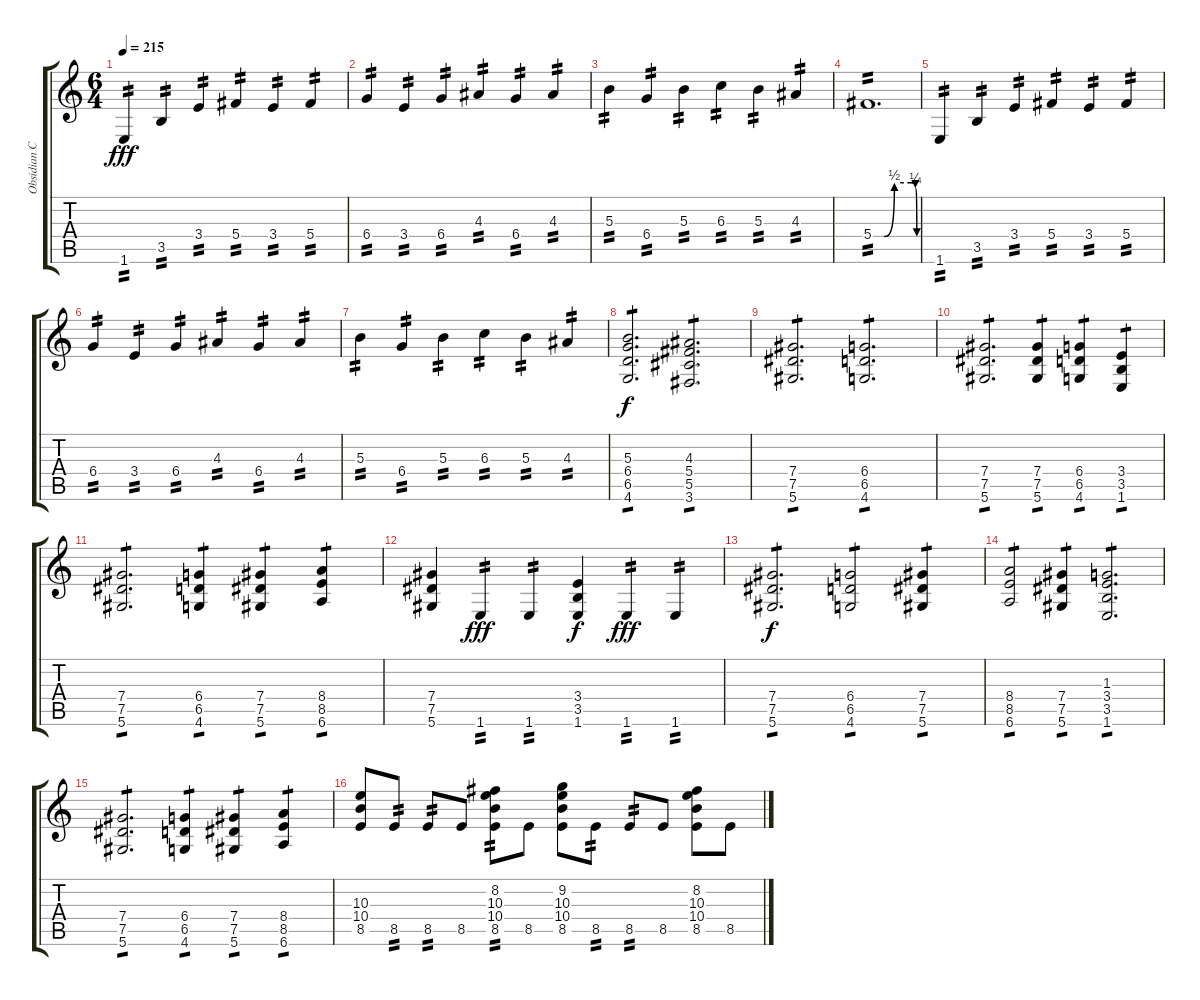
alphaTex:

\track ("Obsidian C" "Obsidian C") {instrument distortionguitar}
\staff {score tabs}
\tuning (Eb4 Bb3 Gb3 Db3 Ab2 Eb2) {hide}
\ts (6 4)
\tempo 215
\clef g2
\ks c
1.6.4{tp 2 dy fff} 3.5.4{tp 2} 3.4.4{tp 2} 5.4.4{tp 2} 3.4.4{tp 2} 5.4.4{tp 2} |
6.4.4{tp 2} 3.4.4{tp 2} 6.4.4{tp 2} 4.3.4{tp 2} 6.4.4{tp 2} 4.3.4{tp 2} |
5.3.4{tp 2} 6.4.4{tp 2} 5.3.4{tp 2} 6.3.4{tp 2} 5.3.4{tp 2} 4.3.4{tp 2} |
5.4{be (custom 0 0 15 0 29 2 52 2 58 1 60 0)}.1{d tp 2} |
1.6.4{tp 2} 3.5.4{tp 2} 3.4.4{tp 2} 5.4.4{tp 2} 3.4.4{tp 2} 5.4.4{tp 2} |
6.4.4{tp 2} 3.4.4{tp 2} 6.4.4{tp 2} 4.3.4{tp 2} 6.4.4{tp 2} 4.3.4{tp 2} |
5.3.4{tp 2} 6.4.4{tp 2} 5.3.4{tp 2} 6.3.4{tp 2} 5.3.4{tp 2} 4.3.4{tp 2} |
(5.3 6.4 6.5 4.6).2{d tp 1 dy f} (4.3 5.4 5.5 3.6).2{d tp 1} |
(7.4 7.5 5.6).2{d tp 1} (6.4 6.5 4.6).2{d tp 1} |
(7.4 7.5 5.6).2{d tp 1} (7.4 7.5 5.6).4{tp 1} (6.4 6.5 4.6).4{tp 1} (3.4 3.5 1.6).4{tp 1} |
(7.4 7.5 5.6).2{d tp 1} (6.4 6.5 4.6).4{tp 1} (7.4 7.5 5.6).4{tp 1} (8.4 8.5 6.6).4{tp 1} |
(7.4 7.5 5.6).4 1.6.4{tp 2 dy fff} 1.6.4{tp 2} (3.4 3.5 1.6).4{dy f} 1.6.4{tp 2 dy fff} 1.6.4{tp 2} |
(7.4 7.5 5.6).2{d tp 1 dy f} (6.4 6.5 4.6).2{tp 1} (7.4 7.5 5.6).4{tp 1} |
(8.4 8.5 6.6).2{tp 1} (7.4 7.5 5.6).4{tp 1} (1.3 3.4 3.5 1.6).2{d tp 1} |
(7.4 7.5 5.6).2{d tp 1} (6.4 6.5 4.6).4{tp 1} (7.4 7.5 5.6).4{tp 1} (8.4 8.5 6.6).4{tp 1} |
(10.3 10.4 8.5).8 8.5.8{tp 2} 8.5.8{tp 2} 8.5.8 (8.2 10.3 10.4 8.5).8{tp 2} 8.5.8 (9.2 10.3 10.4 8.5).8 8.5.8{tp 2} 8.5.8{tp 2} 8.5.8 (8.2 10.3 10.4 8.5).8 8.5.8
